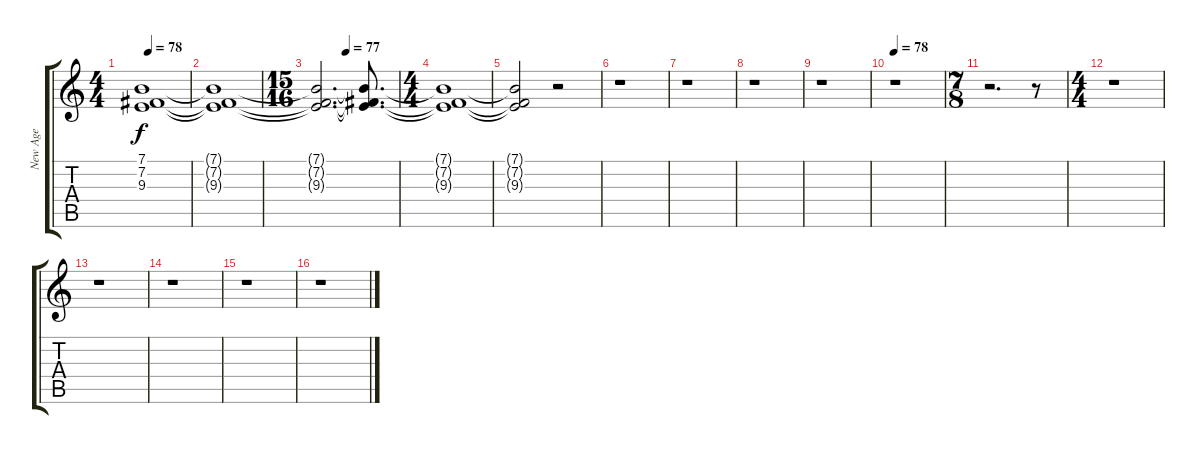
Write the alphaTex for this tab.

\track ("New Age" "New Age") {instrument pad1newage}
\staff {score tabs}
\tuning (E4 B3 G3 D3 A2 E2) {hide}
\ts (4 4)
\tempo 78
\clef g2
\ks c
(7.1{t} 7.2{t} 9.3{t}).1{dy f} |
(7.1{t} 7.2{t} 9.3{t}).1 |
\ts (15 16)
\tempo (77 0.3333333333333333)
(7.1{t} 7.2{t} 9.3{t}).2{d} (7.1{t} 7.2{t} 9.3{t}).8{d} |
\ts (4 4)
(7.1{t} 7.2{t} 9.3{t}).1 |
(7.1{t} 7.2{t} 9.3{t}).2 r.2 |
r.1 |
r.1 |
r.1 |
r.1 |
\tempo 78
r.1 |
\ts (7 8)
r.2{d} r.8 |
\ts (4 4)
r.1 |
r.1 |
r.1 |
r.1 |
r.1
